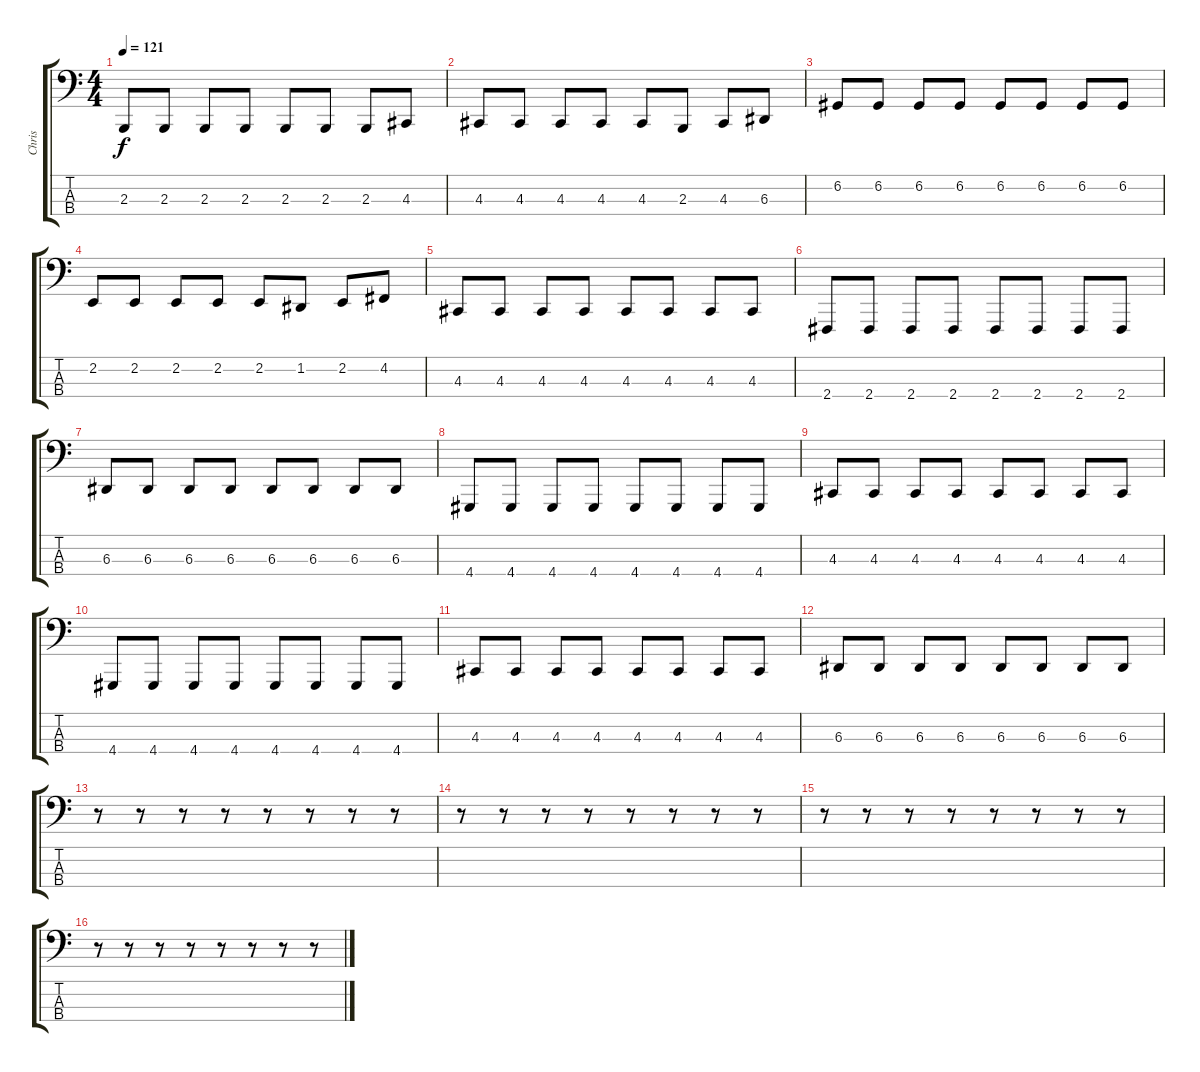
\track ("Chris" "Chris") {instrument lead2sawtooth}
\staff {score tabs}
\tuning (G2 D2 A1 E1) {hide}
\ts (4 4)
\tempo 121
\clef f4
\ks c
2.3.8{dy f} 2.3.8 2.3.8 2.3.8 2.3.8 2.3.8 2.3.8 4.3.8 |
4.3.8 4.3.8 4.3.8 4.3.8 4.3.8 2.3.8 4.3.8 6.3.8 |
6.2.8 6.2.8 6.2.8 6.2.8 6.2.8 6.2.8 6.2.8 6.2.8 |
2.2.8 2.2.8 2.2.8 2.2.8 2.2.8 1.2.8 2.2.8 4.2.8 |
4.3.8 4.3.8 4.3.8 4.3.8 4.3.8 4.3.8 4.3.8 4.3.8 |
2.4.8 2.4.8 2.4.8 2.4.8 2.4.8 2.4.8 2.4.8 2.4.8 |
6.3.8 6.3.8 6.3.8 6.3.8 6.3.8 6.3.8 6.3.8 6.3.8 |
4.4.8 4.4.8 4.4.8 4.4.8 4.4.8 4.4.8 4.4.8 4.4.8 |
4.3.8 4.3.8 4.3.8 4.3.8 4.3.8 4.3.8 4.3.8 4.3.8 |
4.4.8 4.4.8 4.4.8 4.4.8 4.4.8 4.4.8 4.4.8 4.4.8 |
4.3.8 4.3.8 4.3.8 4.3.8 4.3.8 4.3.8 4.3.8 4.3.8 |
6.3.8 6.3.8 6.3.8 6.3.8 6.3.8 6.3.8 6.3.8 6.3.8 |
r.8 r.8 r.8 r.8 r.8 r.8 r.8 r.8 |
r.8 r.8 r.8 r.8 r.8 r.8 r.8 r.8 |
r.8 r.8 r.8 r.8 r.8 r.8 r.8 r.8 |
r.8 r.8 r.8 r.8 r.8 r.8 r.8 r.8
